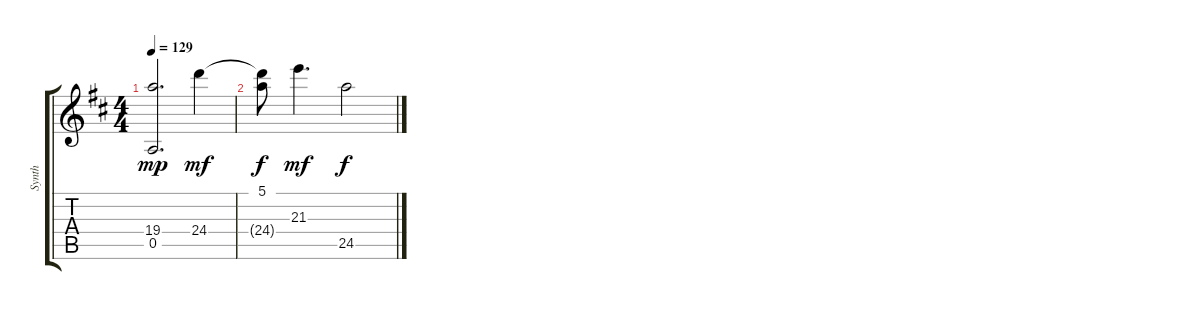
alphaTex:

\track ("Synth" "Synth") {instrument electricguitarjazz}
\staff {score tabs}
\tuning (E4 B3 G3 D3 A2 E2) {hide}
\ts (4 4)
\tempo 129
\clef g2
\ks d
(19.4 0.5).2{d dy mp} 24.4.4{dy mf} |
(5.1{t} 24.4{t}).8{dy f} 21.3.4{d dy mf} 24.5.2{dy f}
